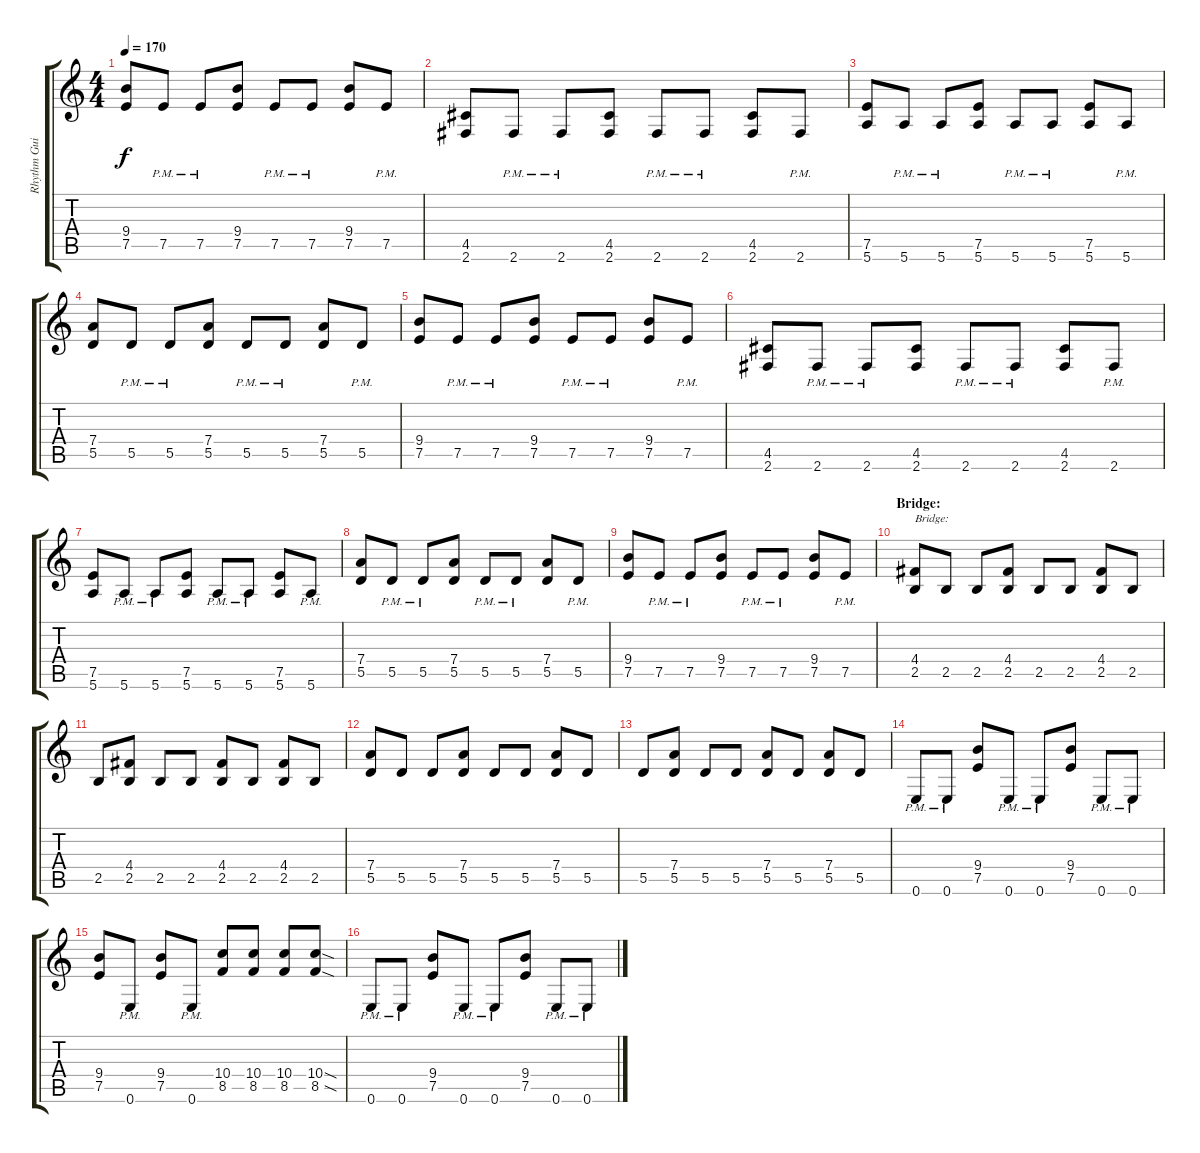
\track ("Rhythm Guitar 1" "Rhythm Gui") {instrument distortionguitar}
\staff {score tabs}
\tuning (E4 B3 G3 D3 A2 E2) {hide}
\ts (4 4)
\tempo 170
\clef g2
\ks c
(9.4 7.5).8{dy f} 7.5{pm}.8 7.5{pm}.8 (9.4 7.5).8 7.5{pm}.8 7.5{pm}.8 (9.4 7.5).8 7.5{pm}.8 |
(4.5 2.6).8 2.6{pm}.8 2.6{pm}.8 (4.5 2.6).8 2.6{pm}.8 2.6{pm}.8 (4.5 2.6).8 2.6{pm}.8 |
(7.5 5.6).8 5.6{pm}.8 5.6{pm}.8 (7.5 5.6).8 5.6{pm}.8 5.6{pm}.8 (7.5 5.6).8 5.6{pm}.8 |
(7.4 5.5).8 5.5{pm}.8 5.5{pm}.8 (7.4 5.5).8 5.5{pm}.8 5.5{pm}.8 (7.4 5.5).8 5.5{pm}.8 |
(9.4 7.5).8 7.5{pm}.8 7.5{pm}.8 (9.4 7.5).8 7.5{pm}.8 7.5{pm}.8 (9.4 7.5).8 7.5{pm}.8 |
(4.5 2.6).8 2.6{pm}.8 2.6{pm}.8 (4.5 2.6).8 2.6{pm}.8 2.6{pm}.8 (4.5 2.6).8 2.6{pm}.8 |
(7.5 5.6).8 5.6{pm}.8 5.6{pm}.8 (7.5 5.6).8 5.6{pm}.8 5.6{pm}.8 (7.5 5.6).8 5.6{pm}.8 |
(7.4 5.5).8 5.5{pm}.8 5.5{pm}.8 (7.4 5.5).8 5.5{pm}.8 5.5{pm}.8 (7.4 5.5).8 5.5{pm}.8 |
(9.4 7.5).8 7.5{pm}.8 7.5{pm}.8 (9.4 7.5).8 7.5{pm}.8 7.5{pm}.8 (9.4 7.5).8 7.5{pm}.8 |
\section ("" "Bridge:")
(4.4 2.5).8{txt "Bridge:"} 2.5.8 2.5.8 (4.4 2.5).8 2.5.8 2.5.8 (4.4 2.5).8 2.5.8 |
2.5.8 (4.4 2.5).8 2.5.8 2.5.8 (4.4 2.5).8 2.5.8 (4.4 2.5).8 2.5.8 |
(7.4 5.5).8 5.5.8 5.5.8 (7.4 5.5).8 5.5.8 5.5.8 (7.4 5.5).8 5.5.8 |
5.5.8 (7.4 5.5).8 5.5.8 5.5.8 (7.4 5.5).8 5.5.8 (7.4 5.5).8 5.5.8 |
0.6{pm}.8 0.6{pm}.8 (9.4 7.5).8 0.6{pm}.8 0.6{pm}.8 (9.4 7.5).8 0.6{pm}.8 0.6{pm}.8 |
(9.4 7.5).8 0.6{pm}.8 (9.4 7.5).8 0.6{pm}.8 (10.4 8.5).8 (10.4 8.5).8 (10.4 8.5).8 (10.4{sod} 8.5{sod}).8 |
0.6{pm}.8 0.6{pm}.8 (9.4 7.5).8 0.6{pm}.8 0.6{pm}.8 (9.4 7.5).8 0.6{pm}.8 0.6{pm}.8
